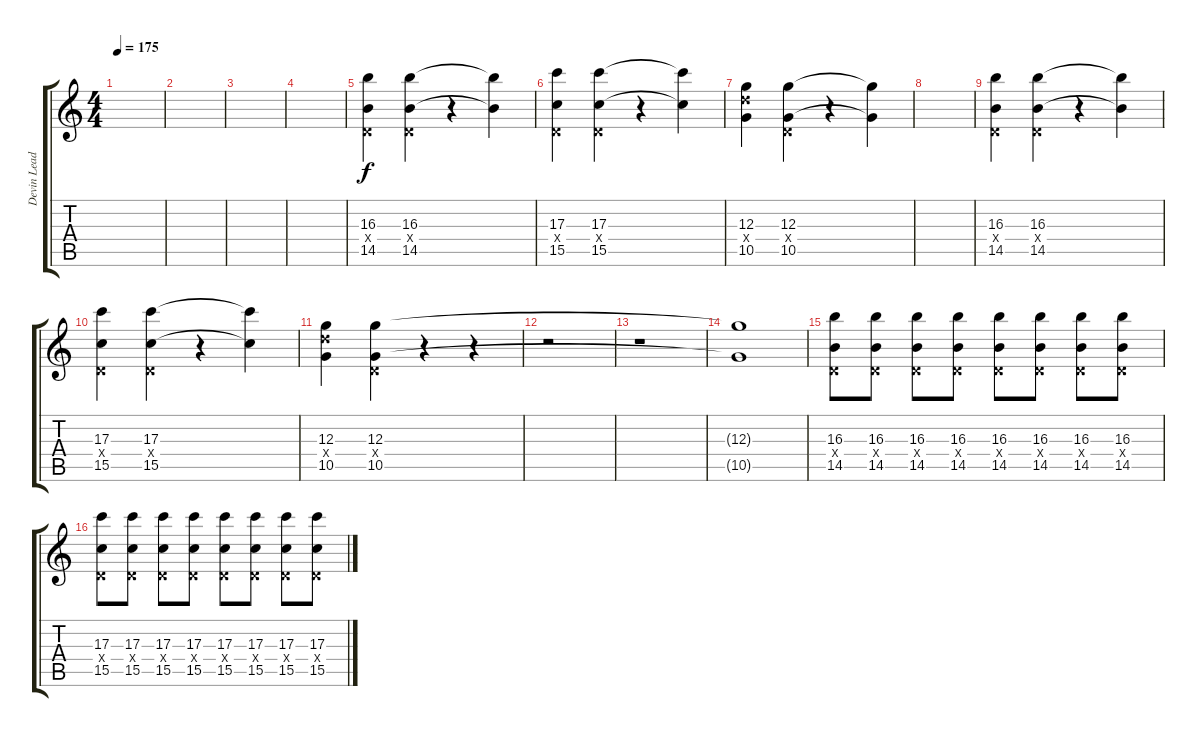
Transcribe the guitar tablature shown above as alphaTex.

\track ("Devin Lead" "Devin Lead") {instrument distortionguitar}
\staff {score tabs}
\tuning (E4 B3 G3 D3 A2 E2) {hide}
\ts (4 4)
\tempo 175
\clef g2
\ks c
|
|
|
|
(16.3 0.4{x} 14.5).4 (16.3 0.4{x} 14.5).4 r.4 (16.3{t} 14.5{t}).4 |
(17.3 0.4{x} 15.5).4 (17.3 0.4{x} 15.5).4 r.4 (17.3{t} 15.5{t}).4 |
(12.3 12.4{x} 10.5).4 (12.3 0.4{x} 10.5).4 r.4 (12.3{t} 10.5{t}).4 |
|
(16.3 0.4{x} 14.5).4 (16.3 0.4{x} 14.5).4 r.4 (16.3{t} 14.5{t}).4 |
(17.3 0.4{x} 15.5).4 (17.3 0.4{x} 15.5).4 r.4 (17.3{t} 15.5{t}).4 |
(12.3 12.4{x} 10.5).4 (12.3 0.4{x} 10.5).4 r.4 r.4 |
r.1 |
r.1 |
(12.3{t} 10.5{t}).1 |
(16.3 0.4{x} 14.5).8 (16.3 0.4{x} 14.5).8 (16.3 0.4{x} 14.5).8 (16.3 0.4{x} 14.5).8 (16.3 0.4{x} 14.5).8 (16.3 0.4{x} 14.5).8 (16.3 0.4{x} 14.5).8 (16.3 0.4{x} 14.5).8 |
(17.3 0.4{x} 15.5).8 (17.3 0.4{x} 15.5).8 (17.3 0.4{x} 15.5).8 (17.3 0.4{x} 15.5).8 (17.3 0.4{x} 15.5).8 (17.3 0.4{x} 15.5).8 (17.3 0.4{x} 15.5).8 (17.3 0.4{x} 15.5).8
